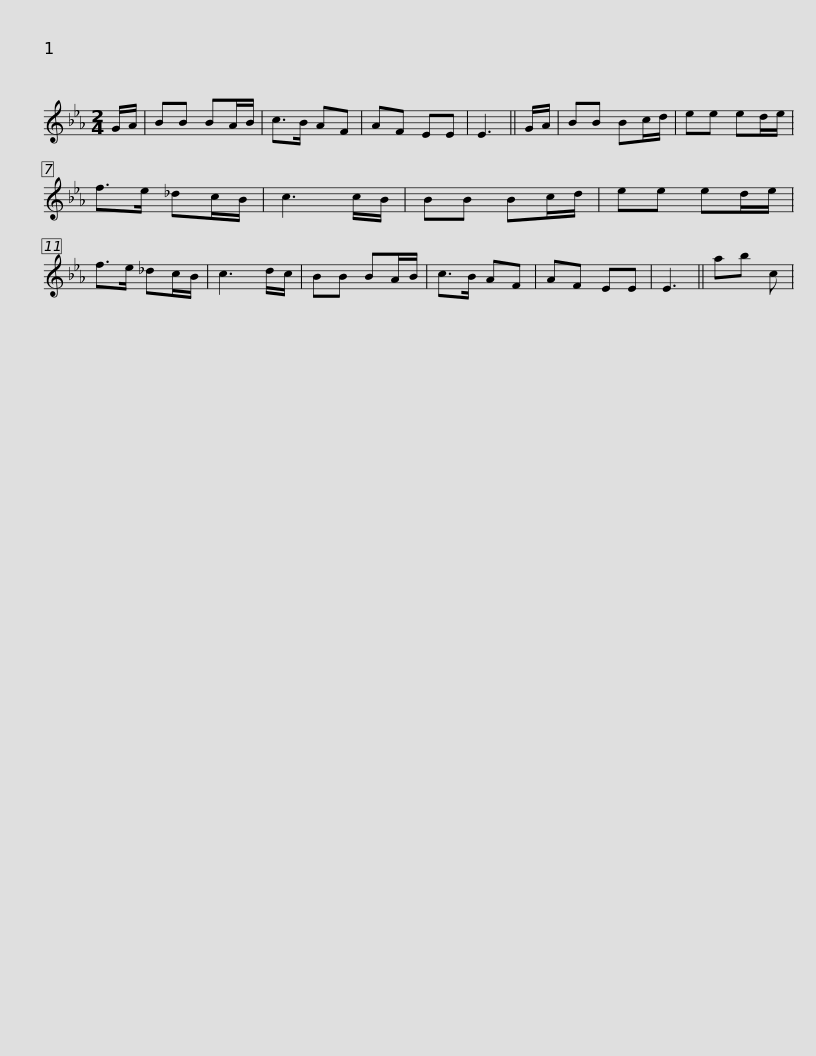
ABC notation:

X:1
L:1/8
M:2/4
I:linebreak $
K:Eb
V:1 treble
V:1
 G/A/ | BB BA/B/ | c>B AF | AF EE | E3 || %5
 G/A/ | BB Bc/d/ | ee ed/e/ | f>e _dc/B/ | c3 c/B/ |$ %10
 BB Bc/d/ | ee ed/e/ | f>e _dc/B/ | c3 d/c/ | BB BA/B/ | %15
 c>B AF | AF EE | E3 || ab c | %19
